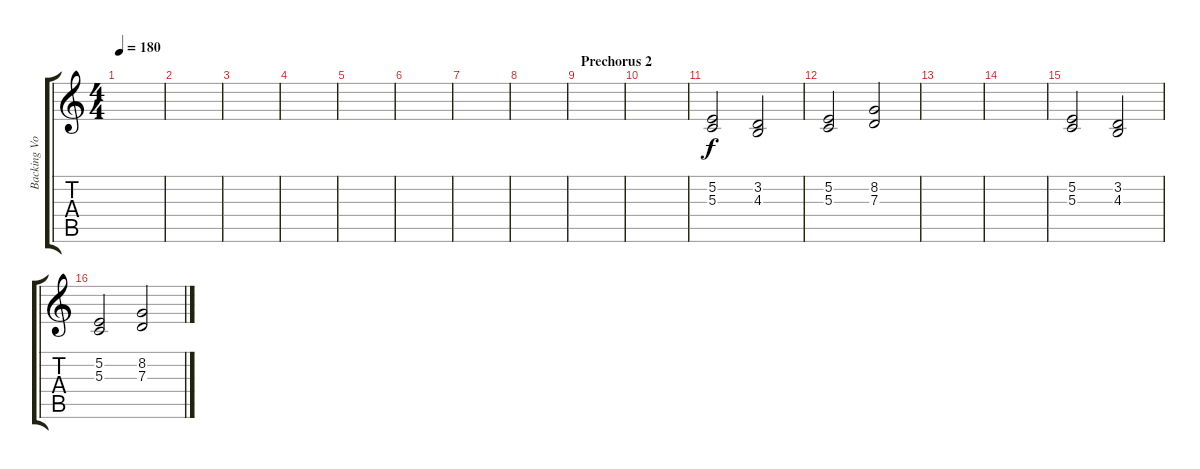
\track ("Backing Vocals" "Backing Vo") {instrument choiraahs}
\staff {score tabs}
\tuning (E4 B3 G3 D3 A2 E2) {hide}
\ts (4 4)
\tempo 180
\clef g2
\ks c
|
|
|
|
|
|
|
|
\section ("" "Prechorus 2")
|
|
(5.2 5.3).2 (3.2 4.3).2 |
(5.2 5.3).2 (8.2 7.3).2 |
|
|
(5.2 5.3).2 (3.2 4.3).2 |
(5.2 5.3).2 (8.2 7.3).2
